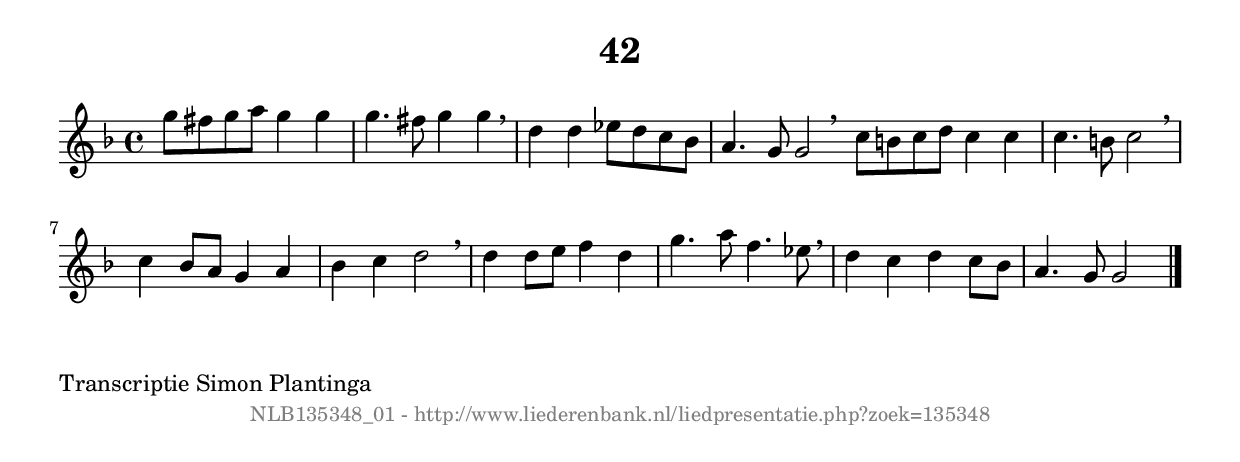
%
% produced by wce2krn 1.64 (7 June 2014)
%
\version"2.16"
#(append! paper-alist '(("long" . (cons (* 210 mm) (* 2000 mm)))))
#(set-default-paper-size "long")
sb = {\breathe}
mBreak = {\breathe }
bBreak = {\breathe }
x = {\once\override NoteHead #'style = #'cross }
gl=\glissando
itime={\override Staff.TimeSignature #'stencil = ##f }
ficta = {\once\set suggestAccidentals = ##t}
fine = {\once\override Score.RehearsalMark #'self-alignment-X = #1 \mark \markup {\italic{Fine}}}
dc = {\once\override Score.RehearsalMark #'self-alignment-X = #1 \mark \markup {\italic{D.C.}}}
dcf = {\once\override Score.RehearsalMark #'self-alignment-X = #1 \mark \markup {\italic{D.C. al Fine}}}
dcc = {\once\override Score.RehearsalMark #'self-alignment-X = #1 \mark \markup {\italic{D.C. al Coda}}}
ds = {\once\override Score.RehearsalMark #'self-alignment-X = #1 \mark \markup {\italic{D.S.}}}
dsf = {\once\override Score.RehearsalMark #'self-alignment-X = #1 \mark \markup {\italic{D.S. al Fine}}}
dsc = {\once\override Score.RehearsalMark #'self-alignment-X = #1 \mark \markup {\italic{D.S. al Coda}}}
pv = {\set Score.repeatCommands = #'((volta "1"))}
sv = {\set Score.repeatCommands = #'((volta "2"))}
tv = {\set Score.repeatCommands = #'((volta "3"))}
qv = {\set Score.repeatCommands = #'((volta "4"))}
xv = {\set Score.repeatCommands = #'((volta #f))}
\header{ tagline = ""
title = "42"
}
\score {{
\key g \dorian
\relative g'
{
\set melismaBusyProperties = #'()
\time 4/4
\tempo 4=120
\override Score.MetronomeMark #'transparent = ##t
\override Score.RehearsalMark #'break-visibility = #(vector #t #t #f)
g'8 fis8 g8 a8 g4 g4 | g4. fis8 g4 g4 \sb | d4 d4 ees8 d8 c8 bes8 | a4. g8 g2 \bar ":|:" \bBreak
c8 b8 c8 d8 c4 c4 | c4. b8 c2 \sb | c4 bes8 a8 g4 a4 | bes4 c4 d2 | \mBreak \bar "|"
d4 d8 e8 f4 d4 | g4. a8 f4. ees8 \sb | d4 c4 d4 c8 bes8 | a4. g8 g2 \bar "|."
 }}
 \midi { }
 \layout {
            indent = 0.0\cm
}
}
\markup { \wordwrap-string #" 
Transcriptie Simon Plantinga
"}
\markup { \vspace #0 } \markup { \with-color #grey \fill-line { \center-column { \smaller "NLB135348_01 - http://www.liederenbank.nl/liedpresentatie.php?zoek=135348" } } }
